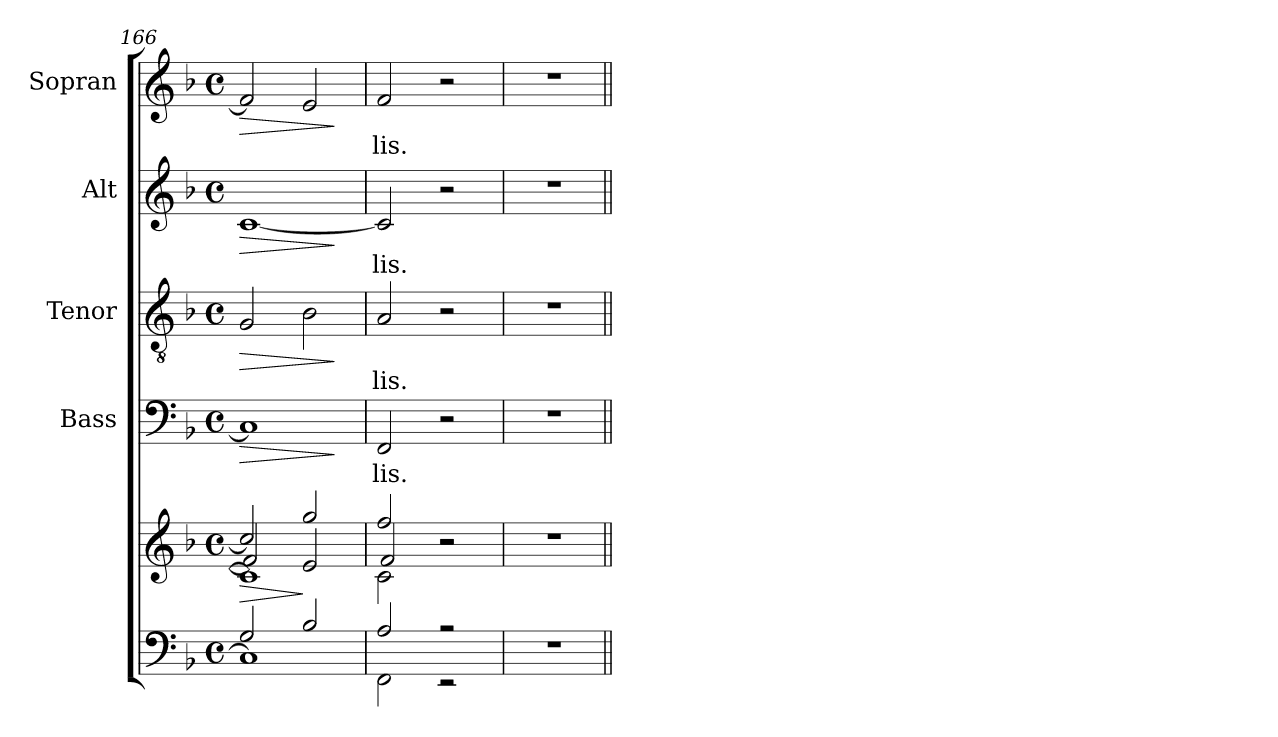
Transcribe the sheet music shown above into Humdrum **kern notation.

**kern	**kern	**dynam	**kern	**text	**dynam	**kern	**text	**dynam	**kern	**text	**dynam	**kern	**text	**dynam
*part5	*part5	*part5	*part4	*part4	*part4	*part3	*part3	*part3	*part2	*part2	*part2	*part1	*part1	*part1
*staff6	*staff5	*staff5/6	*staff4	*staff4	*staff4	*staff3	*staff3	*staff3	*staff2	*staff2	*staff2	*staff1	*staff1	*staff1
*	*	*	*I"Bass	*	*	*I"Tenor	*	*	*I"Alt	*	*	*I"Sopran	*	*
*	*	*	*I'B.	*	*	*I'T.	*	*	*I'A.	*	*	*I'S.	*	*
*clefF4	*clefG2	*	*clefF4	*	*	*clefGv2	*	*	*clefG2	*	*	*clefG2	*	*
*k[b-]	*k[b-]	*	*k[b-]	*	*	*k[b-]	*	*	*k[b-]	*	*	*k[b-]	*	*
*F:	*F:	*	*F:	*	*	*F:	*	*	*F:	*	*	*F:	*	*
*M4/4	*M4/4	*	*M4/4	*	*	*M4/4	*	*	*M4/4	*	*	*M4/4	*	*
*met(c)	*met(c)	*	*met(c)	*	*	*met(c)	*	*	*met(c)	*	*	*met(c)	*	*
=166	=166	=166	=166	=166	=166	=166	=166	=166	=166	=166	=166	=166	=166	=166
*^	*	*	*	*	*	*	*	*	*	*	*	*	*	*
!	!	!	!LO:HP:b	!	!	!LO:HP:b	!	!	!LO:HP:b	!	!	!LO:HP:b	!	!	!LO:HP:b
*	*	*^	*	*	*	*	*	*	*	*	*	*	*	*	*
*	*	*	*^	*	*	*	*	*	*	*	*	*	*	*	*	*
2G/	1C]	2cc/]	1c]	2f/]	>	1C]	.	>	2G/	.	>	[1c	.	>	2f/]	.	>
2B-/	.	2gg/	.	2e/	]	.	.	.	2B-\	.	.	.	.	.	2e/	.	.
*v	*v	*	*	*	*	*	*	*	*	*	*	*	*	*	*	*	*
*	*v	*v	*v	*	*	*	*	*	*	*	*	*	*	*	*	*
.	.	.	.	.	]	.	.	]	.	.	]	.	.	]
=167	=167	=167	=167	=167	=167	=167	=167	=167	=167	=167	=167	=167	=167	=167
*^	*^	*	*	*	*	*	*	*	*	*	*	*	*	*
*	*	*	*^	*	*	*	*	*	*	*	*	*	*	*	*	*
!	!	!	!	!	!	!	!LO:LY:b	!	!	!LO:LY:b	!	!	!LO:LY:b	!	!	!LO:LY:b	!
2A/	2FF\	2ff/	2c\	2f/	.	2FF/	-lis.	.	2A/	-lis.	.	2c/]	-lis.	.	2f/	-lis.	.
2r	2r	2r	2r	2r	.	2r	.	.	2r	.	.	2r	.	.	2r	.	.
*v	*v	*	*	*	*	*	*	*	*	*	*	*	*	*	*	*	*
*	*v	*v	*v	*	*	*	*	*	*	*	*	*	*	*	*	*
=168	=168	=168	=168	=168	=168	=168	=168	=168	=168	=168	=168	=168	=168	=168
1r	1r	.	1r	.	.	1r	.	.	1r	.	.	1r	.	.
=||	=||	=||	=||	=||	=||	=||	=||	=||	=||	=||	=||	=||	=||	=||
*-	*-	*-	*-	*-	*-	*-	*-	*-	*-	*-	*-	*-	*-	*-
